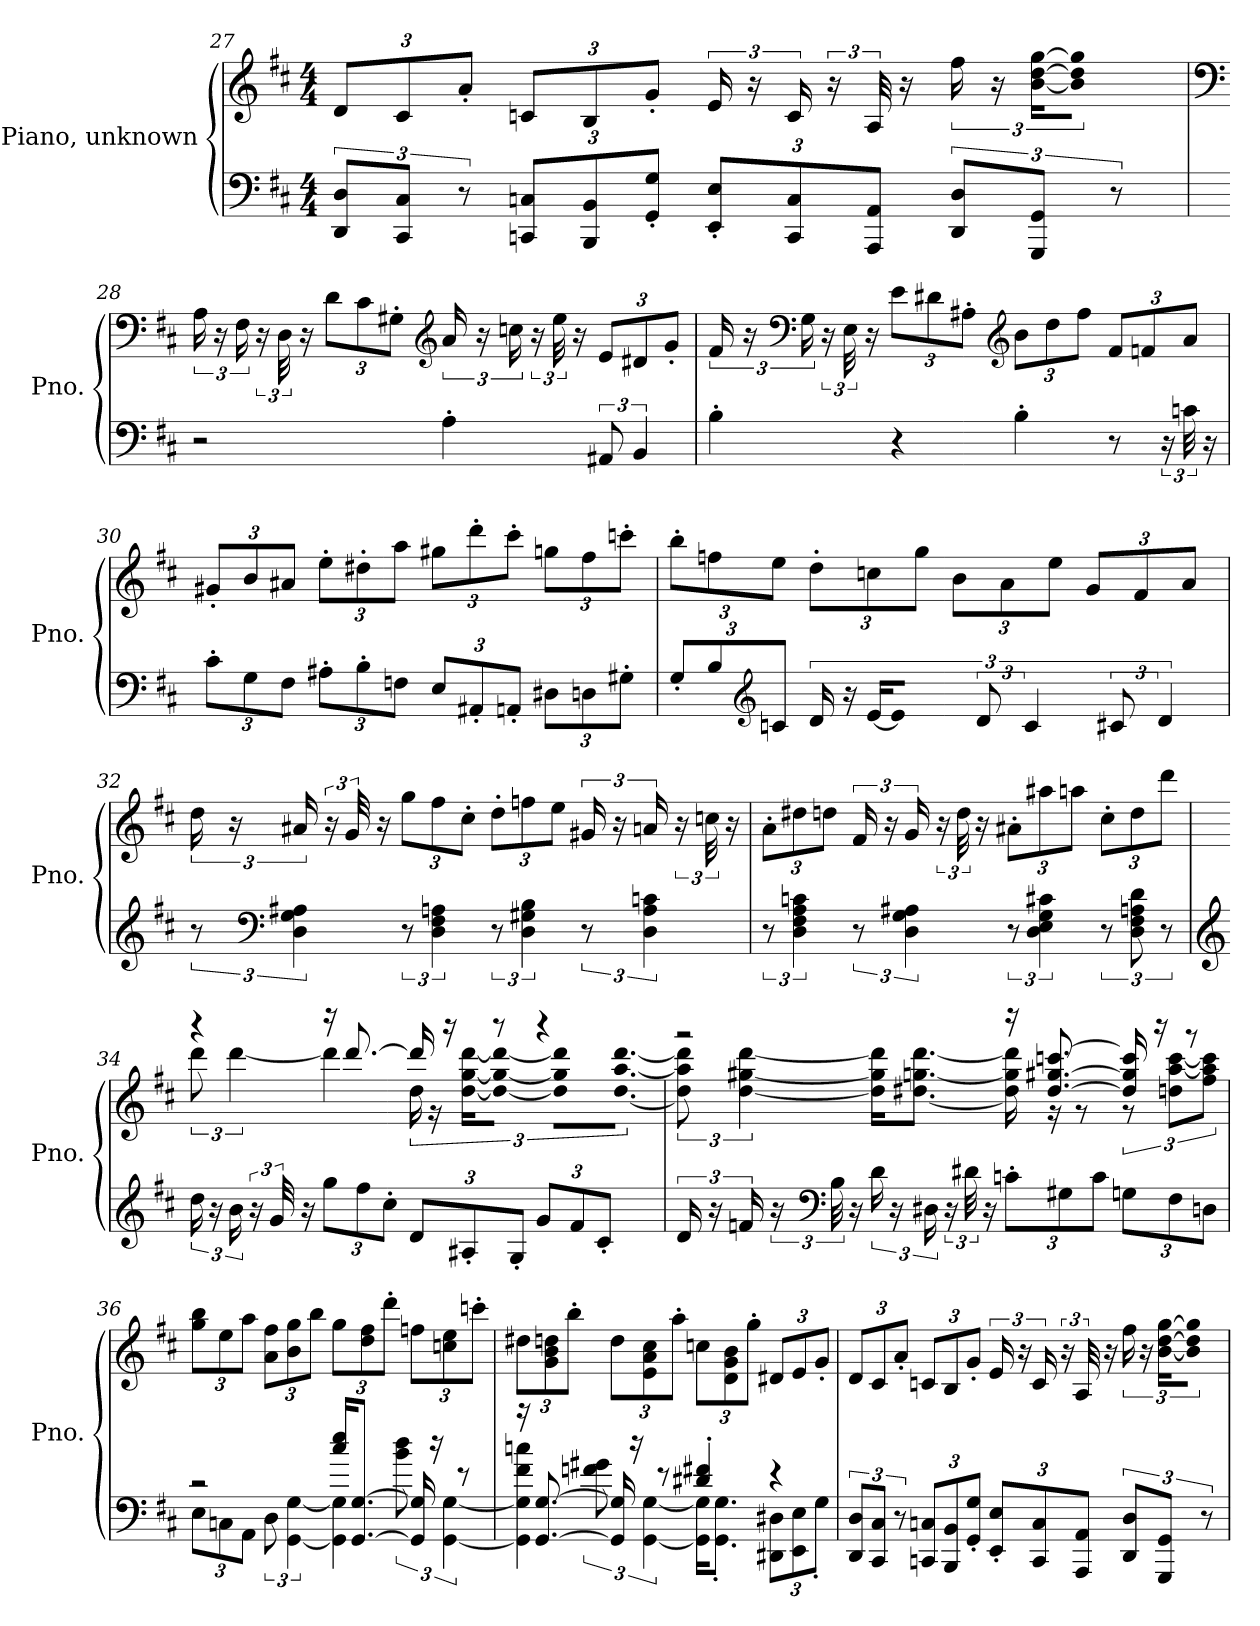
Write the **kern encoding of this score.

**kern	**kern
*part1	*part1
*staff2	*staff1
*I"Piano, unknown	*
*I'Pno.	*
!!LO:LB:g=z
*clefF4	*clefG2
*k[f#c#]	*k[f#c#]
*M4/4	*M4/4
*	*Xbrackettup
=27	=27
12DD/ 12D/L	12d/L
12CC#/ 12C#/J	12c#/
12r	12a'/J
*Xbrackettup	*
12CCn/ 12Cn/L	12cn/L
12BBB/ 12BB/	12B/
12GG/' 12G/'J	12g'/J
*	*brackettup
12EE/' 12E/'L	24e/
.	24r
12CC/ 12C/	24c/
.	24r
12AAA/ 12AA/J	48A/
.	16r
*brackettup	*
12DD/ 12D/L	24ff#\
.	24r
12GGG/ 12GG/J	[24b\ [24dd\ [24gg\KL
.	8b\] 8dd\] 8gg\]J
12r	.
=28	=28
*	*clefF4
2r	24A\
.	24r
.	24F#\
.	24r
.	48D\
.	16r
*	*Xbrackettup
.	12d\L
.	12c#\
.	12G#X'\J
*	*clefG2
*	*brackettup
4A'\	24a/
.	24r
.	24ccn\
.	24r
.	48ee\
.	16r
*	*Xbrackettup
12AA#X/	12e/L
6BB/	12d#X/
.	12g'/J
!!LO:LB:g=z
=29	=29
*	*brackettup
4B'\	24f#/
.	24r
*	*clefF4
.	24G\
.	24r
.	48E\
.	16r
*	*Xbrackettup
4r	12e\L
.	12d#X\
.	12A#X'\J
*	*clefG2
4B'\	12b\L
.	12dd\
.	12ff#\J
8r	12f#/L
.	12fn/
24r	.
48cn\	12a/J
16r	.
=30	=30
*Xbrackettup	*
12c#'\L	12g#X'/L
12G\	12b/
12F#\J	12a#X/J
12A#X'\L	12ee'\L
12B'\	12dd#X'\
12Fn\J	12aa\J
12E/L	12gg#X\L
12AA#X'/	12ddd'\
12AAn'/J	12ccc#'\J
12D#X\L	12ggn\L
12Dn\	12ff#\
12G#X'\J	12cccn'\J
!!LO:LB:g=z
=31	=31
12G'/L	12bb'\L
12B/	12ffn\
*clefG2	*
12cn/J	12ee\J
*brackettup	*
24d/	12dd'\L
24r	.
[24e/KL	12ccn\
8e/J]	.
.	12gg\J
12d/	12b\L
6c/	12a\
.	12ee\J
12c#X/	12g/L
6d/	12f#/
.	12a/J
=32	=32
*	*brackettup
12r	24dd\
.	24r
*clefF4	*
6D\ 6G\ 6A#X\	24a#X/
.	24r
.	48g/
.	16r
*	*Xbrackettup
12r	12gg\L
6D\ 6F#\ 6An\	12ff#\
.	12cc#'\J
12r	12dd'\L
6D\ 6G#X\ 6B\	12ffn\
.	12ee\J
*	*brackettup
12r	24g#X/
.	24r
6D\ 6A\ 6cn\	24an/
.	24r
.	48ccn\
.	16r
!!LO:PB:g=z
=33	=33
*	*Xbrackettup
12r	12a'\L
6D\ 6F#\ 6A\ 6cn\	12dd#X\
.	12ddn\J
*	*brackettup
12r	24f#/
.	24r
6D\ 6G\ 6A#X\	24g/
.	24r
.	48dd\
.	16r
*	*Xbrackettup
12r	12a#X'\L
6D\ 6E\ 6G\ 6c#X\	12aa#X\
.	12aan\J
12r	12cc#'\L
12D\ 12F#\ 12An\ 12d\	12dd\
12r	12ddd\J
=34	=34
*clefG2	*
*	*^
*	*	*brackettup
24dd\	4r	12ddd\
24r	.	.
24b\	.	[6ddd\
24r	.	.
48g/	.	.
16r	.	.
*Xbrackettup	*	*
12gg\L	16r	4ddd\]
.	[8.ddd/	.
12ff#\	.	.
12cc#'\J	.	.
12d/L	16ddd/]	24dd\
.	.	24r
.	16r	.
12A#X'/	.	[24dd\ [24gg\ [24ddd\KL
.	8r	8dd\_ 8gg\_ 8ddd\_J
12G'/J	.	.
12g/L	4r	16dd\] 16gg\] 16ddd\]KL
.	.	[8.dd\ [8.aa\ [8.ddd\J
12f#/	.	.
12c#'/J	.	.
!!LO:LB:g=z	!!
=35	=35	=35
*brackettup	*	*
24d/	2r	12dd\] 12aa\] 12ddd\]
24r	.	.
24fn/	.	[6dd\ [6gg#X\ [6ddd\
24r	.	.
*clefF4	*	*
48B\	.	.
16r	.	.
24d\	.	16dd\] 16gg#\] 16ddd\]KL
24r	.	.
.	.	[8.dd#X\ [8.ggn\ [8.ddd\J
24D#X\	.	.
24r	.	.
48d#X\	.	.
16r	.	.
*Xbrackettup	*	*
12cn'\L	16r	16dd#\] 16gg\] 16ddd\]
.	[8.dd#/ [8.gg#X/ [8.cccn/	16r
12G#X\	.	.
.	.	8r
12c\J	.	.
12Gn\L	16dd#/] 16gg#/] 16ccc/]	12r
.	16r	.
12F#\	.	12ddn\ [12aa\ [12ccc\L
.	8r	.
12Dn\J	.	12ff#\ 12aa\] 12ccc\]J
*	*v	*v
!!LO:LB:g=z
=36	=36
*^	*
*	*	*Xbrackettup
2r	12E\L	12gg\ 12bb\L
.	12Cn\	12ee\
.	12AA\J	12aa\J
*	*brackettup	*
.	12D\	12a\ 12ff#\L
.	[6GG\ [6G\	12b\ 12gg\
.	.	12bb\J
16cc#/ 16ee/KL	4GG\] 4G\]	12gg\L
[8.GG/ [8.G/J	.	.
.	.	12dd\ 12ff#\
.	.	12ddd'\J
16GG/] 16G/]	12b\ 12dd\	12ffn\L
16r	.	.
.	[6GG\ [6G\	12ccn\ 12ee\
8r	.	.
.	.	12cccn'\J
=37	=37	=37
16r	4GG\] 4G\] 4f#\ 4ccn\	12dd#X\L
[8.GG/ [8.G/	.	.
.	.	12g\ 12b\ 12ddn\
.	.	12bb'\J
16GG/] 16G/]	12fn\ 12g#X\	12dd\L
16r	.	.
.	[6GG\ [6G\	12e\ 12a\ 12cc#\
8r	.	.
.	.	12aa'\J
4d#X/' 4f#X/'	16GG\] 16G\]KL	12ccn\L
.	8.GG\' 8.G\'J	.
.	.	12d\ 12g\ 12b\
.	.	12gg'\J
*	*Xbrackettup	*
4r	12DD#X\ 12D#X\L	12d#X/L
.	12EE\ 12E\	12e/
.	12G'\J	12g'/J
*v	*v	*
!!LO:LB:g=z
=38	=38
*brackettup	*
12DD/ 12D/L	12d/L
12CC#/ 12C#/J	12c#/
12r	12a'/J
*Xbrackettup	*
12CCn/ 12Cn/L	12cn/L
12BBB/ 12BB/	12B/
12GG/' 12G/'J	12g'/J
*	*brackettup
12EE/' 12E/'L	24e/
.	24r
12CC/ 12C/	24c/
.	24r
12AAA/ 12AA/J	48A/
.	16r
*brackettup	*
12DD/ 12D/L	24ff#\
.	24r
12GGG/ 12GG/J	[24b\ [24dd\ [24gg\KL
.	8b\] 8dd\] 8gg\]J
12r	.
=	=
*-	*-
